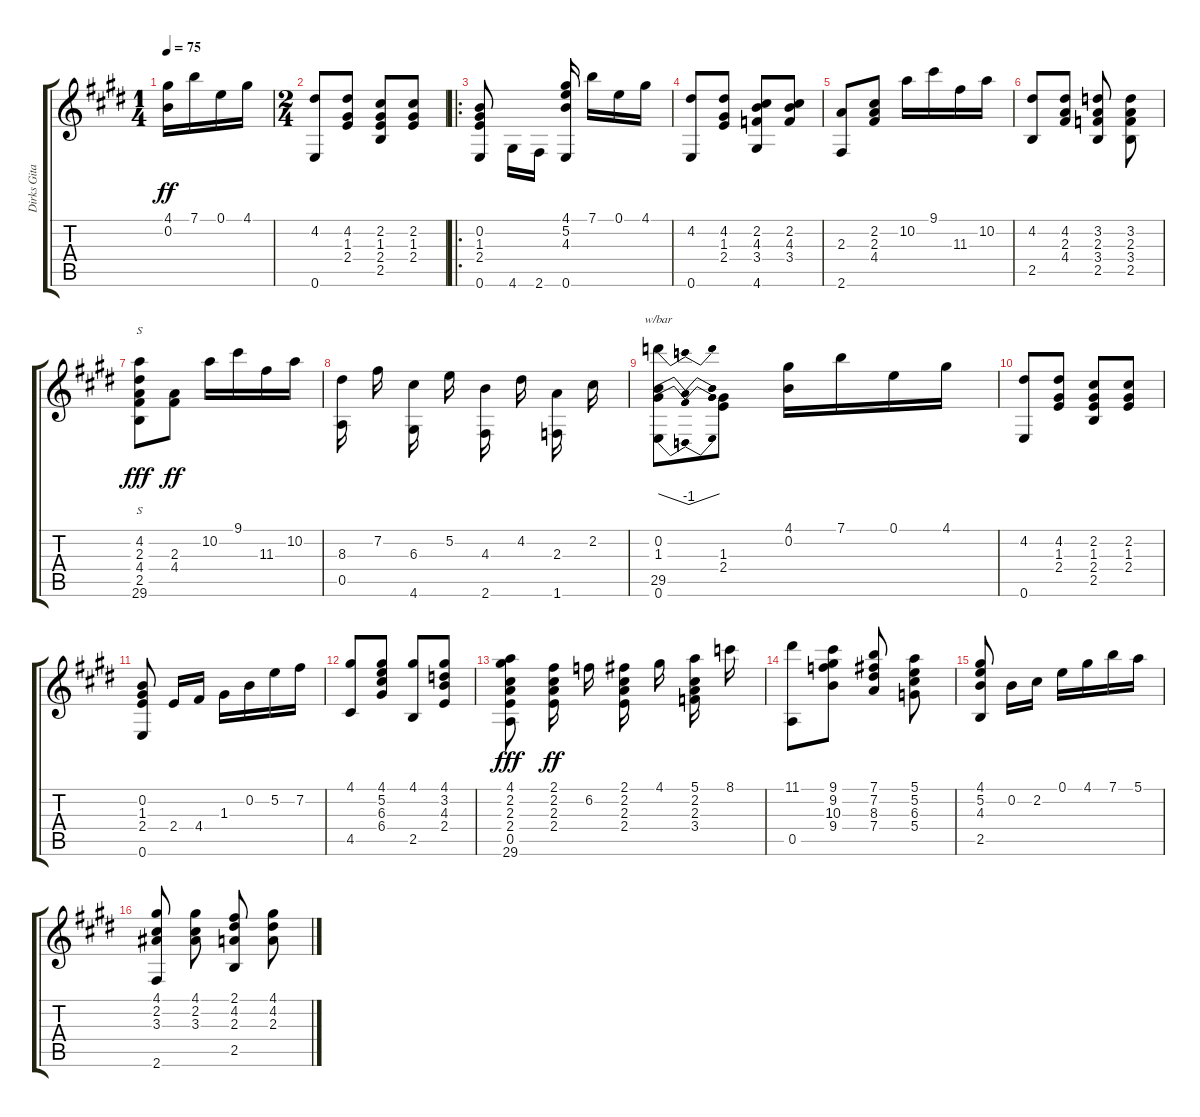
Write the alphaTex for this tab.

\track ("Dirks Gitarre" "Dirks Gita") {instrument acousticguitarnylon}
\staff {score tabs}
\tuning (E4 B3 G3 D3 A2 E2) {hide}
\ts (1 4)
\tempo 75
\clef g2
\ks e
(4.1 0.2).16{dy ff instrument acousticguitarnylon} 7.1.16 0.1.16 4.1.16 |
\ts (2 4)
(4.2 0.6).8 (4.2 1.3 2.4).8 (2.2 1.3 2.4 2.5).8 (2.2 1.3 2.4).8 |
\ro
(0.2 1.3 2.4 0.6).8{beam Up beam split} 4.6.16{beam Down} 2.6.16{beam Down beam split} (4.1 5.2 4.3 0.6).16{beam Up beam split} 7.1.16 0.1.16 4.1.16 |
(4.2 0.6).8 (4.2 1.3 2.4).8 (2.2 4.3 3.4 4.6).8 (2.2 4.3 3.4).8 |
(2.3 2.6).8 (2.2 2.3 4.4).8 10.2.16 9.1.16 11.3.16 10.2.16 |
(4.2 2.5).8 (4.2 2.3 4.4).8{beam split} (3.2 2.3 3.4 2.5).8{beam Up beam split} (3.2 2.3 3.4 2.5).8{beam Down} |
(4.2 2.3 4.4 2.5 29.6).8{s dy fff beam Down} (2.3 4.4).8{dy ff beam Down beam split} 10.2.16 9.1.16 11.3.16 10.2.16 |
(8.3 0.5).16{beam Down beam split} 7.2.16{beam split} (6.3 4.6).16{beam Down beam split} 5.2.16{beam split} (4.3 2.6).16{beam Down beam split} 4.2.16{beam split} (2.3 1.6).16{beam Down beam split} 2.2.16 |
(0.2 1.3 29.5 0.6).8{tbe (dip default 1 0 30 -4 60 0) beam Down} (1.3 2.4).8{beam Down beam split} (4.1 0.2).16 7.1.16 0.1.16 4.1.16 |
(4.2 0.6).8 (4.2 1.3 2.4).8 (2.2 1.3 2.4 2.5).8 (2.2 1.3 2.4).8 |
(0.2 1.3 2.4 0.6).8{beam Up beam split} 2.4.16 4.4.16 1.3.16 0.2.16 5.2.16 7.2.16 |
(4.1 4.5).8 (4.1 5.2 6.3 6.4).8 (4.1 2.5).8 (4.1 3.2 4.3 2.4).8 |
(4.1 2.2 2.3 2.4 0.5 29.6).8{dy fff beam Down beam split} (2.1 2.2 2.3 2.4).16{dy ff beam Down beam split} 6.2.16{beam split} (2.1 2.2 2.3 2.4).16{beam Down beam split} 4.1.16{beam split} (5.1 2.2 2.3 3.4).16{beam Down beam split} 8.1.16 |
(11.1 0.5).8 (9.1 9.2 10.3 9.4).8{beam split} (7.1 7.2 8.3 7.4).8{beam Up beam split} (5.1 5.2 6.3 5.4).8 |
(4.1 5.2 4.3 2.5).8{beam Up beam split} 0.2.16 2.2.16 0.1.16 4.1.16 7.1.16 5.1.16 |
(4.1 2.2 3.3 2.6).8{beam Up beam split} (4.1 2.2 3.3).8{beam split} (2.1 4.2 2.3 2.5).8{beam Up beam split} (4.1 4.2 2.3).8
